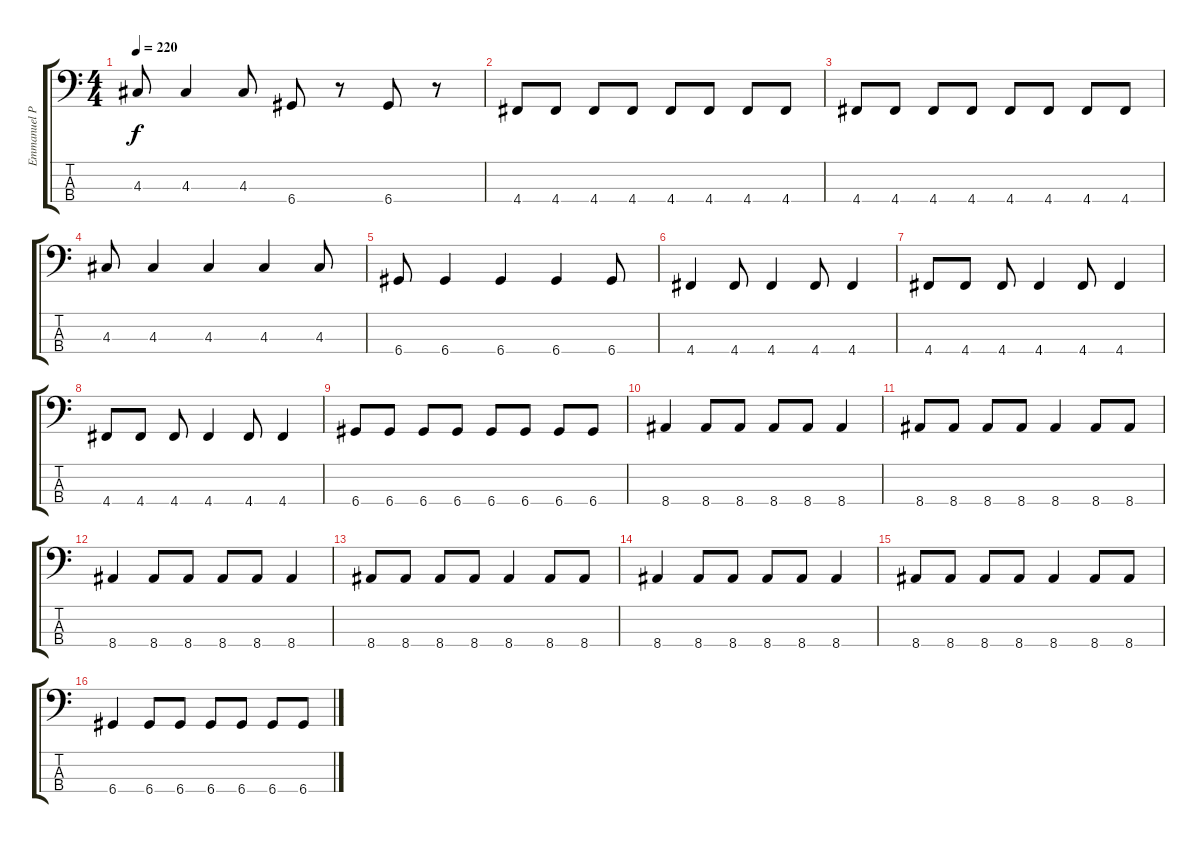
\track ("Emmanuel Poutet " "Emmanuel P") {instrument electricbassfinger}
\staff {score tabs}
\tuning (G2 D2 A1 D1) {hide}
\ts (4 4)
\tempo 220
\clef f4
\ks c
4.3{t}.8{dy f} 4.3.4 4.3.8 6.4.8 r.8 6.4.8 r.8 |
4.4.8 4.4.8 4.4.8 4.4.8 4.4.8 4.4.8 4.4.8 4.4.8 |
4.4.8 4.4.8 4.4.8 4.4.8 4.4.8 4.4.8 4.4.8 4.4.8 |
4.3.8 4.3.4 4.3.4 4.3.4 4.3.8 |
6.4.8 6.4.4 6.4.4 6.4.4 6.4.8 |
4.4.4 4.4.8 4.4.4 4.4.8 4.4.4 |
4.4.8 4.4.8 4.4.8 4.4.4 4.4.8 4.4.4 |
4.4.8 4.4.8 4.4.8 4.4.4 4.4.8 4.4.4 |
6.4.8 6.4.8 6.4.8 6.4.8 6.4.8 6.4.8 6.4.8 6.4.8 |
8.4.4 8.4.8 8.4.8 8.4.8 8.4.8 8.4.4 |
8.4.8 8.4.8 8.4.8 8.4.8 8.4.4 8.4.8 8.4.8 |
8.4.4 8.4.8 8.4.8 8.4.8 8.4.8 8.4.4 |
8.4.8 8.4.8 8.4.8 8.4.8 8.4.4 8.4.8 8.4.8 |
8.4.4 8.4.8 8.4.8 8.4.8 8.4.8 8.4.4 |
8.4.8 8.4.8 8.4.8 8.4.8 8.4.4 8.4.8 8.4.8 |
6.4.4 6.4.8 6.4.8 6.4.8 6.4.8 6.4.8 6.4.8
